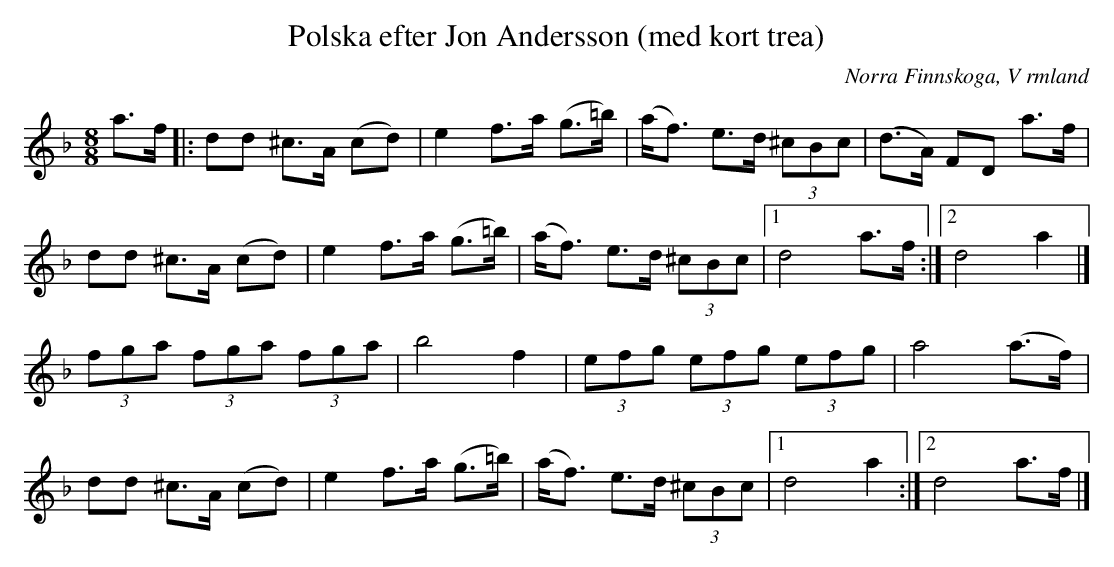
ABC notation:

X:1
T:Polska efter Jon Andersson (med kort trea)
O:Norra Finnskoga, V rmland
M:8/8
L:1/8
K:Dm
a3/2f/2|:dd ^c3/2A/2 (cd)|e2 f3/2a/2 (g3/2=b/2)| (a/2f3/2) e3/2d/2 (3^cBc|(d3/2A/2) FD a3/2f/2|
dd ^c3/2A/2 (cd)|e2 f3/2a/2 (g3/2=b/2)| (a/2f3/2) e3/2d/2 (3^cBc|1 d4  a3/2f/2:|2 d4  a2|]
(3fga (3fga (3fga|b4 f2|(3efg (3efg (3efg|a4 (a3/2f/2)|
dd ^c3/2A/2 (cd)|e2 f3/2a/2 (g3/2=b/2)| (a/2f3/2) e3/2d/2 (3^cBc|1 d4  a2:|2 d4  a3/2f/2|]
